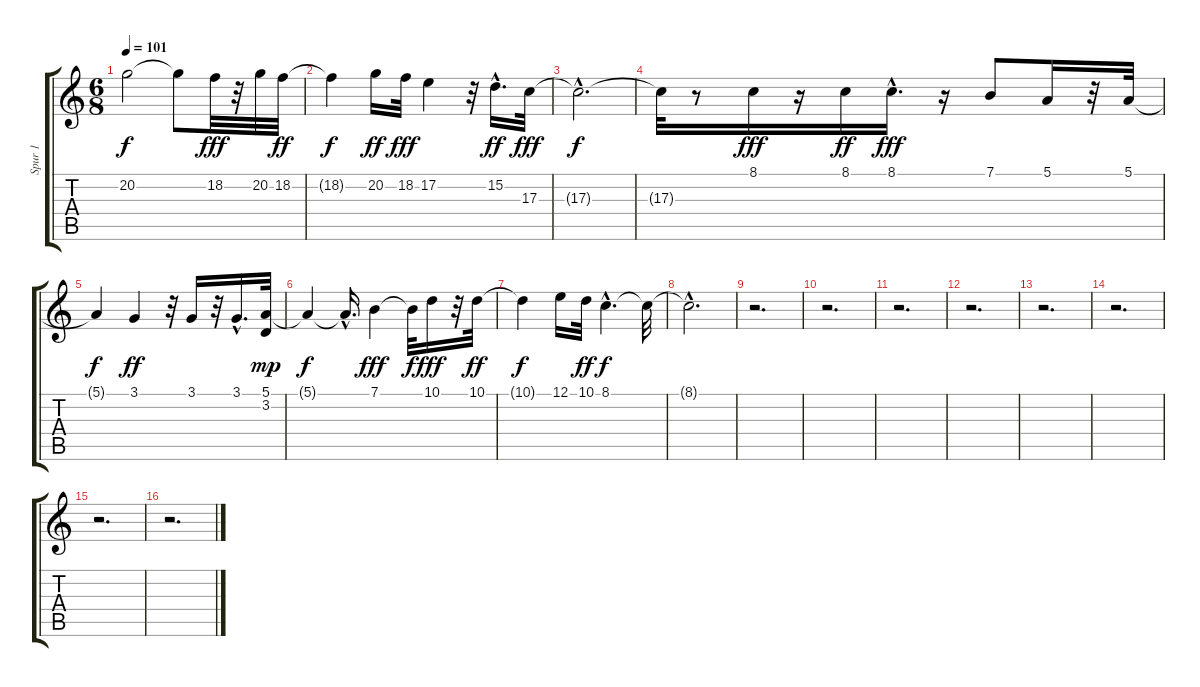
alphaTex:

\track ("Spur 1" "Spur 1") {instrument tenorsax}
\staff {score tabs}
\tuning (E4 B3 G3 D3 A2 E2) {hide}
\ts (6 8)
\tempo 101
\clef g2
\ks c
20.2{t}.2{dy f} 20.2{t}.8 18.2.32{dy fff} r.32 20.2.32 18.2.32{dy ff} |
18.2{t}.4{dy f} 20.2.16{dy ff} 18.2.32{dy fff} 17.2.4 r.32 15.2{hac}.16{d dy ff} 17.3.32{dy fff} |
17.3{hac t}.2{d dy f} |
17.3{t}.32 r.8 8.1.16{dy fff} r.16 8.1.16{dy ff} 8.1{hac}.16{d dy fff} r.16 7.1.8 5.1.16 r.32 5.1.32 |
5.1{t}.4{dy f} 3.1.4{dy ff} r.32 3.1.16 r.32 3.1{hac}.16{d} (5.1 3.2).32{dy mp} |
5.1{t}.4{dy f} 5.1{hac t}.16{d} 7.1.4{dy fff} 7.1{t}.32{dy f} 10.1.16{dy fff} r.32 10.1.32{dy ff} |
10.1{t}.4{dy f} 12.1.16 10.1.32{dy ff} 8.1{hac}.4{d dy f} 8.1{t}.32 |
8.1{hac t}.2{d} |
r.2{d} |
r.2{d} |
r.2{d} |
r.2{d} |
r.2{d} |
r.2{d} |
r.2{d} |
r.2{d}
